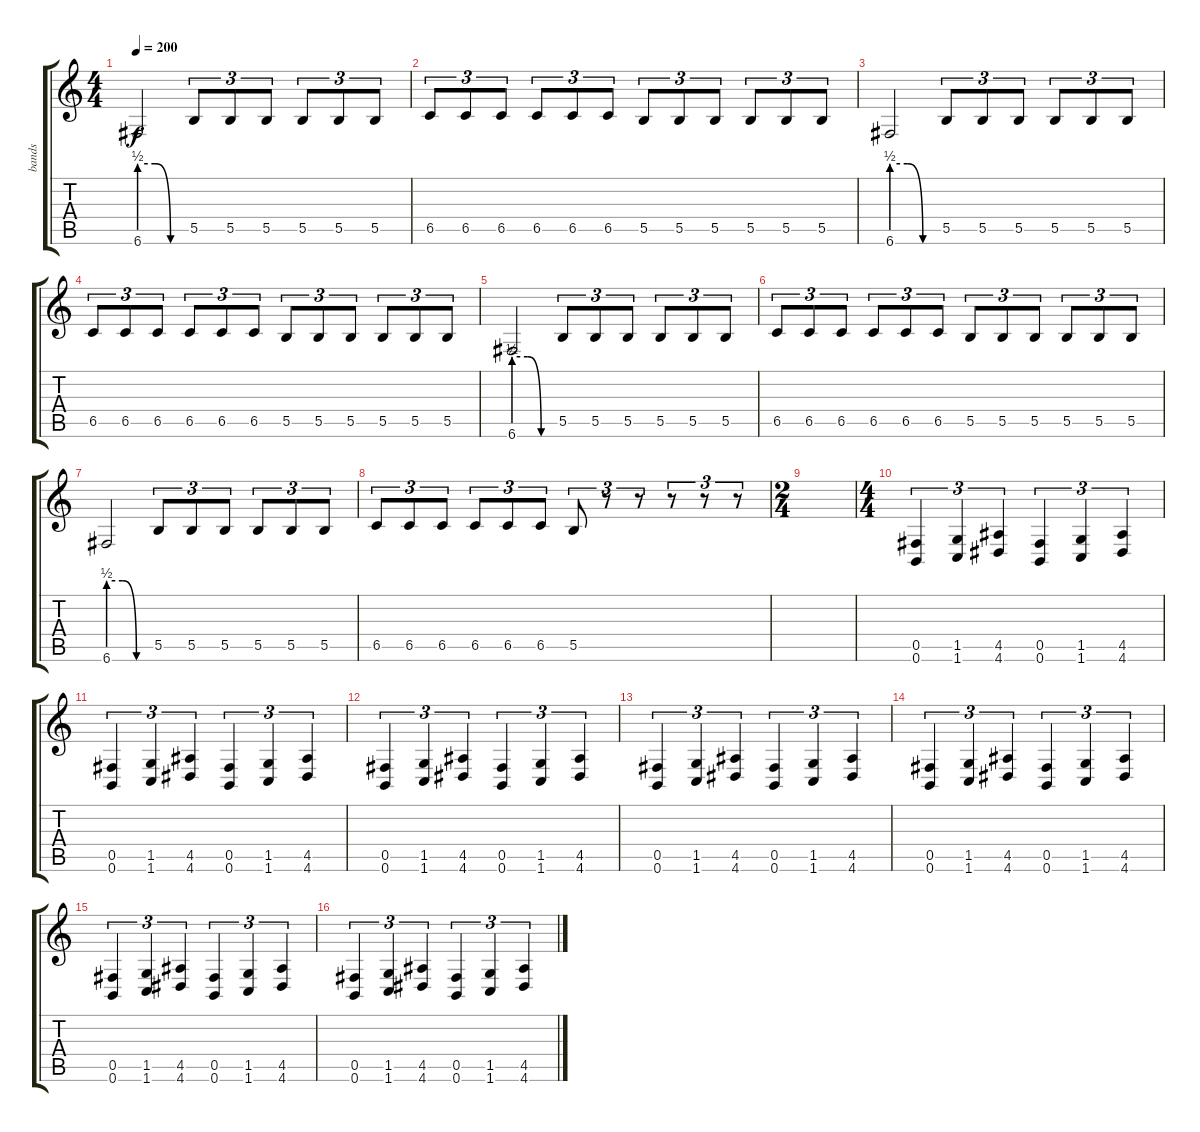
\track ("bands" "bands") {instrument distortionguitar}
\staff {score tabs}
\tuning (Db4 Ab3 E3 B2 Gb2 B1) {hide}
\ts (4 4)
\tempo 200
\clef g2
\ks c
6.6{be (custom 0 2 20 2 40 0 60 0)}.2{dy f} 5.5.8{tu (3 2)} 5.5.8{tu (3 2)} 5.5.8{tu (3 2)} 5.5.8{tu (3 2)} 5.5.8{tu (3 2)} 5.5.8{tu (3 2)} |
6.5.8{tu (3 2)} 6.5.8{tu (3 2)} 6.5.8{tu (3 2)} 6.5.8{tu (3 2)} 6.5.8{tu (3 2)} 6.5.8{tu (3 2)} 5.5.8{tu (3 2)} 5.5.8{tu (3 2)} 5.5.8{tu (3 2)} 5.5.8{tu (3 2)} 5.5.8{tu (3 2)} 5.5.8{tu (3 2)} |
6.6{be (custom 0 2 20 2 40 0 60 0)}.2 5.5.8{tu (3 2)} 5.5.8{tu (3 2)} 5.5.8{tu (3 2)} 5.5.8{tu (3 2)} 5.5.8{tu (3 2)} 5.5.8{tu (3 2)} |
6.5.8{tu (3 2)} 6.5.8{tu (3 2)} 6.5.8{tu (3 2)} 6.5.8{tu (3 2)} 6.5.8{tu (3 2)} 6.5.8{tu (3 2)} 5.5.8{tu (3 2)} 5.5.8{tu (3 2)} 5.5.8{tu (3 2)} 5.5.8{tu (3 2)} 5.5.8{tu (3 2)} 5.5.8{tu (3 2)} |
6.6{be (custom 0 2 20 2 40 0 60 0)}.2 5.5.8{tu (3 2)} 5.5.8{tu (3 2)} 5.5.8{tu (3 2)} 5.5.8{tu (3 2)} 5.5.8{tu (3 2)} 5.5.8{tu (3 2)} |
6.5.8{tu (3 2)} 6.5.8{tu (3 2)} 6.5.8{tu (3 2)} 6.5.8{tu (3 2)} 6.5.8{tu (3 2)} 6.5.8{tu (3 2)} 5.5.8{tu (3 2)} 5.5.8{tu (3 2)} 5.5.8{tu (3 2)} 5.5.8{tu (3 2)} 5.5.8{tu (3 2)} 5.5.8{tu (3 2)} |
6.6{be (custom 0 2 20 2 40 0 60 0)}.2 5.5.8{tu (3 2)} 5.5.8{tu (3 2)} 5.5.8{tu (3 2)} 5.5.8{tu (3 2)} 5.5.8{tu (3 2)} 5.5.8{tu (3 2)} |
6.5.8{tu (3 2)} 6.5.8{tu (3 2)} 6.5.8{tu (3 2)} 6.5.8{tu (3 2)} 6.5.8{tu (3 2)} 6.5.8{tu (3 2)} 5.5.8{tu (3 2)} r.8{tu (3 2)} r.8{tu (3 2)} r.8{tu (3 2)} r.8{tu (3 2)} r.8{tu (3 2)} |
\ts (2 4)
|
\ts (4 4)
(0.5 0.6).4{tu (3 2)} (1.5 1.6).4{tu (3 2)} (4.5 4.6).4{tu (3 2)} (0.5 0.6).4{tu (3 2)} (1.5 1.6).4{tu (3 2)} (4.5 4.6).4{tu (3 2)} |
(0.5 0.6).4{tu (3 2)} (1.5 1.6).4{tu (3 2)} (4.5 4.6).4{tu (3 2)} (0.5 0.6).4{tu (3 2)} (1.5 1.6).4{tu (3 2)} (4.5 4.6).4{tu (3 2)} |
(0.5 0.6).4{tu (3 2)} (1.5 1.6).4{tu (3 2)} (4.5 4.6).4{tu (3 2)} (0.5 0.6).4{tu (3 2)} (1.5 1.6).4{tu (3 2)} (4.5 4.6).4{tu (3 2)} |
(0.5 0.6).4{tu (3 2)} (1.5 1.6).4{tu (3 2)} (4.5 4.6).4{tu (3 2)} (0.5 0.6).4{tu (3 2)} (1.5 1.6).4{tu (3 2)} (4.5 4.6).4{tu (3 2)} |
(0.5 0.6).4{tu (3 2)} (1.5 1.6).4{tu (3 2)} (4.5 4.6).4{tu (3 2)} (0.5 0.6).4{tu (3 2)} (1.5 1.6).4{tu (3 2)} (4.5 4.6).4{tu (3 2)} |
(0.5 0.6).4{tu (3 2)} (1.5 1.6).4{tu (3 2)} (4.5 4.6).4{tu (3 2)} (0.5 0.6).4{tu (3 2)} (1.5 1.6).4{tu (3 2)} (4.5 4.6).4{tu (3 2)} |
(0.5 0.6).4{tu (3 2)} (1.5 1.6).4{tu (3 2)} (4.5 4.6).4{tu (3 2)} (0.5 0.6).4{tu (3 2)} (1.5 1.6).4{tu (3 2)} (4.5 4.6).4{tu (3 2)}
